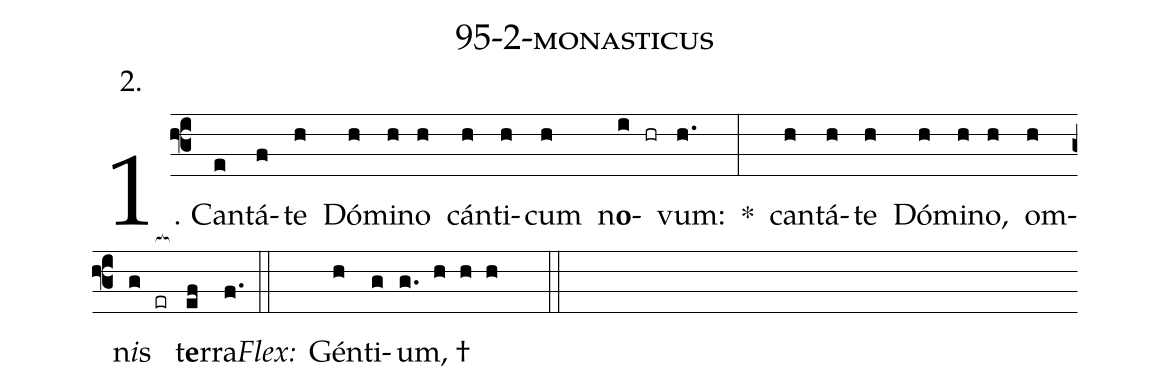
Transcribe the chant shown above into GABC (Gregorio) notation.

name: 95-2-monasticus;
annotation: 2.;
%%
(f3)1. Can(e)tá(f)te(h) Dó(h)mi(h)no(h) cán(h)ti(h)cum(h) n<b>o</b>(i hr)vum:(h.) *(:) can(h)tá(h)te(h) Dó(h)mi(h)no,(h) om(h)n<i>i</i>s(g er[ocb:1{]) t<b>e</b>r(ef[ocb:0}])ra.(f.) (::)
<i>Flex:</i>()  Gén(h)ti(g)um, †(g. h h h  ::)
